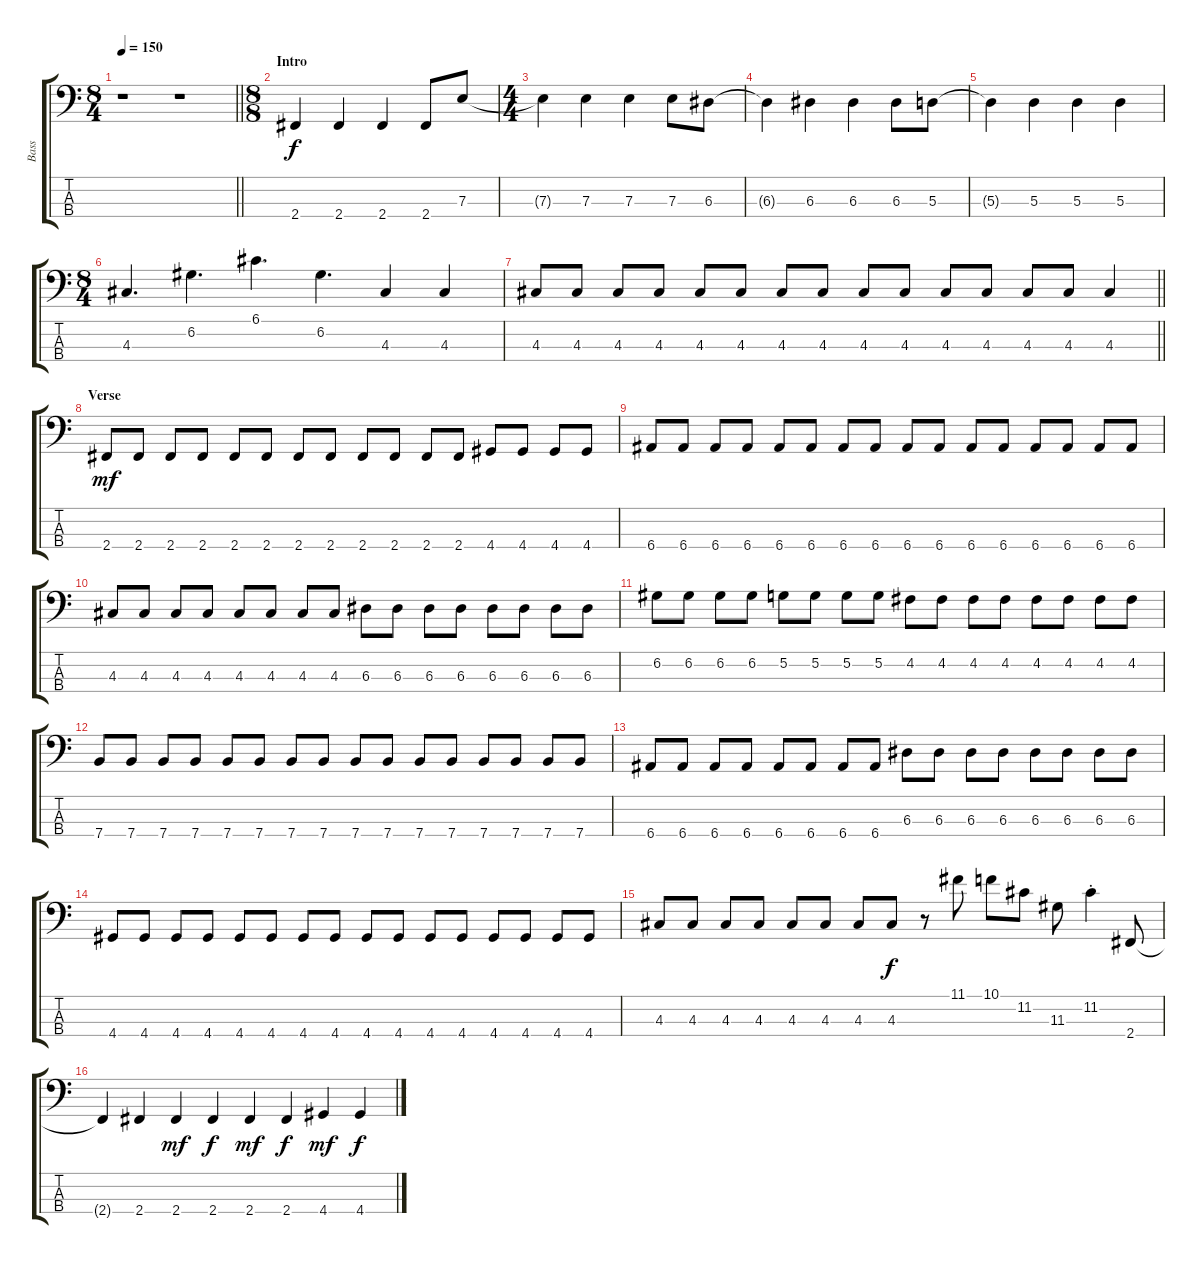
\track ("Bass" "Bass") {instrument electricbassfinger}
\staff {score tabs}
\tuning (G2 D2 A1 E1) {hide}
\ts (8 4)
\tempo 150
\clef f4
\barLineRight lightlight
\ks c
r.1{dy f instrument electricbassfinger} r.1 |
\ts (8 8)
\section ("" "Intro")
2.4.4 2.4.4 2.4.4 2.4.8 7.3.8 |
\ts (4 4)
7.3{t}.4 7.3.4 7.3.4 7.3.8 6.3.8 |
6.3{t}.4 6.3.4 6.3.4 6.3.8 5.3.8 |
5.3{t}.4 5.3.4 5.3.4 5.3.4 |
\ts (8 4)
4.3.4{d} 6.2.4{d} 6.1.4{d} 6.2.4{d} 4.3.4 4.3.4 |
\barLineRight lightlight
4.3.8 4.3.8 4.3.8 4.3.8 4.3.8 4.3.8 4.3.8 4.3.8 4.3.8 4.3.8 4.3.8 4.3.8 4.3.8 4.3.8 4.3.4 |
\section ("" "Verse")
2.4.8{dy mf} 2.4.8 2.4.8 2.4.8 2.4.8 2.4.8 2.4.8 2.4.8 2.4.8 2.4.8 2.4.8 2.4.8 4.4.8 4.4.8 4.4.8 4.4.8 |
6.4.8 6.4.8 6.4.8 6.4.8 6.4.8 6.4.8 6.4.8 6.4.8 6.4.8 6.4.8 6.4.8 6.4.8 6.4.8 6.4.8 6.4.8 6.4.8 |
4.3.8 4.3.8 4.3.8 4.3.8 4.3.8 4.3.8 4.3.8 4.3.8 6.3.8 6.3.8 6.3.8 6.3.8 6.3.8 6.3.8 6.3.8 6.3.8 |
6.2.8 6.2.8 6.2.8 6.2.8 5.2.8 5.2.8 5.2.8 5.2.8 4.2.8 4.2.8 4.2.8 4.2.8 4.2.8 4.2.8 4.2.8 4.2.8 |
7.4.8 7.4.8 7.4.8 7.4.8 7.4.8 7.4.8 7.4.8 7.4.8 7.4.8 7.4.8 7.4.8 7.4.8 7.4.8 7.4.8 7.4.8 7.4.8 |
6.4.8 6.4.8 6.4.8 6.4.8 6.4.8 6.4.8 6.4.8 6.4.8 6.3.8 6.3.8 6.3.8 6.3.8 6.3.8 6.3.8 6.3.8 6.3.8 |
4.4.8 4.4.8 4.4.8 4.4.8 4.4.8 4.4.8 4.4.8 4.4.8 4.4.8 4.4.8 4.4.8 4.4.8 4.4.8 4.4.8 4.4.8 4.4.8 |
4.3.8 4.3.8 4.3.8 4.3.8 4.3.8 4.3.8 4.3.8 4.3.8{dy f} r.8 11.1.8 10.1.8 11.2.8 11.3.8 11.2{st}.4 2.4.8 |
2.4{t}.4 2.4.4 2.4.4{dy mf} 2.4.4{dy f} 2.4.4{dy mf} 2.4.4{dy f} 4.4.4{dy mf} 4.4.4{dy f}
